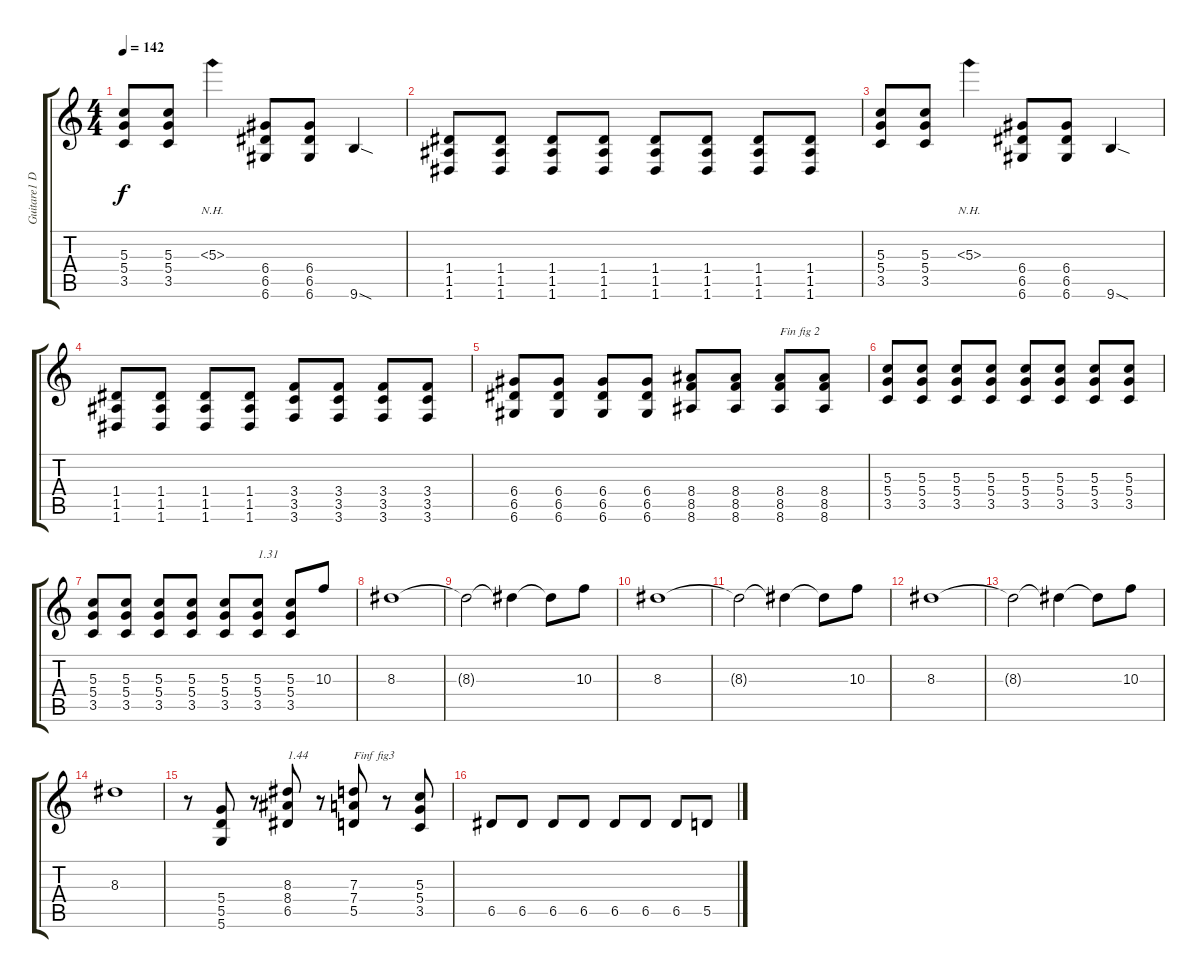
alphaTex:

\track ("Guitare1 Dr-D" "Guitare1 D") {instrument overdrivenguitar}
\staff {score tabs}
\tuning (E4 B3 G3 D3 A2 D2) {hide}
\ts (4 4)
\tempo 142
\clef g2
\ks c
(5.3 5.4 3.5).8{dy f} (5.3 5.4 3.5).8 5.3{nh}.4 (6.4 6.5 6.6).8 (6.4 6.5 6.6).8 9.6{sod}.4 |
(1.4 1.5 1.6).8 (1.4 1.5 1.6).8 (1.4 1.5 1.6).8 (1.4 1.5 1.6).8 (1.4 1.5 1.6).8 (1.4 1.5 1.6).8 (1.4 1.5 1.6).8 (1.4 1.5 1.6).8 |
(5.3 5.4 3.5).8 (5.3 5.4 3.5).8 5.3{nh}.4 (6.4 6.5 6.6).8 (6.4 6.5 6.6).8 9.6{sod}.4 |
(1.4 1.5 1.6).8 (1.4 1.5 1.6).8 (1.4 1.5 1.6).8 (1.4 1.5 1.6).8 (3.4 3.5 3.6).8 (3.4 3.5 3.6).8 (3.4 3.5 3.6).8 (3.4 3.5 3.6).8 |
(6.4 6.5 6.6).8 (6.4 6.5 6.6).8 (6.4 6.5 6.6).8 (6.4 6.5 6.6).8 (8.4 8.5 8.6).8 (8.4 8.5 8.6).8 (8.4 8.5 8.6).8{txt "Fin fig 2"} (8.4 8.5 8.6).8 |
(5.3 5.4 3.5).8 (5.3 5.4 3.5).8 (5.3 5.4 3.5).8 (5.3 5.4 3.5).8 (5.3 5.4 3.5).8 (5.3 5.4 3.5).8 (5.3 5.4 3.5).8 (5.3 5.4 3.5).8 |
(5.3 5.4 3.5).8 (5.3 5.4 3.5).8 (5.3 5.4 3.5).8 (5.3 5.4 3.5).8 (5.3 5.4 3.5).8 (5.3 5.4 3.5).8{txt "1.31"} (5.3 5.4 3.5).8 10.3.8 |
8.3.1 |
8.3{t}.2 8.3{t}.4 8.3{t}.8 10.3.8 |
8.3.1 |
8.3{t}.2 8.3{t}.4 8.3{t}.8 10.3.8 |
8.3.1 |
8.3{t}.2 8.3{t}.4 8.3{t}.8 10.3.8 |
8.3.1 |
r.8 (5.4 5.5 5.6).8 r.8 (8.3 8.4 6.5).8{txt "1.44"} r.8 (7.3 7.4 5.5).8{txt "Finf fig3"} r.8 (5.3 5.4 3.5).8 |
6.5.8 6.5.8 6.5.8 6.5.8 6.5.8 6.5.8 6.5.8 5.5.8
